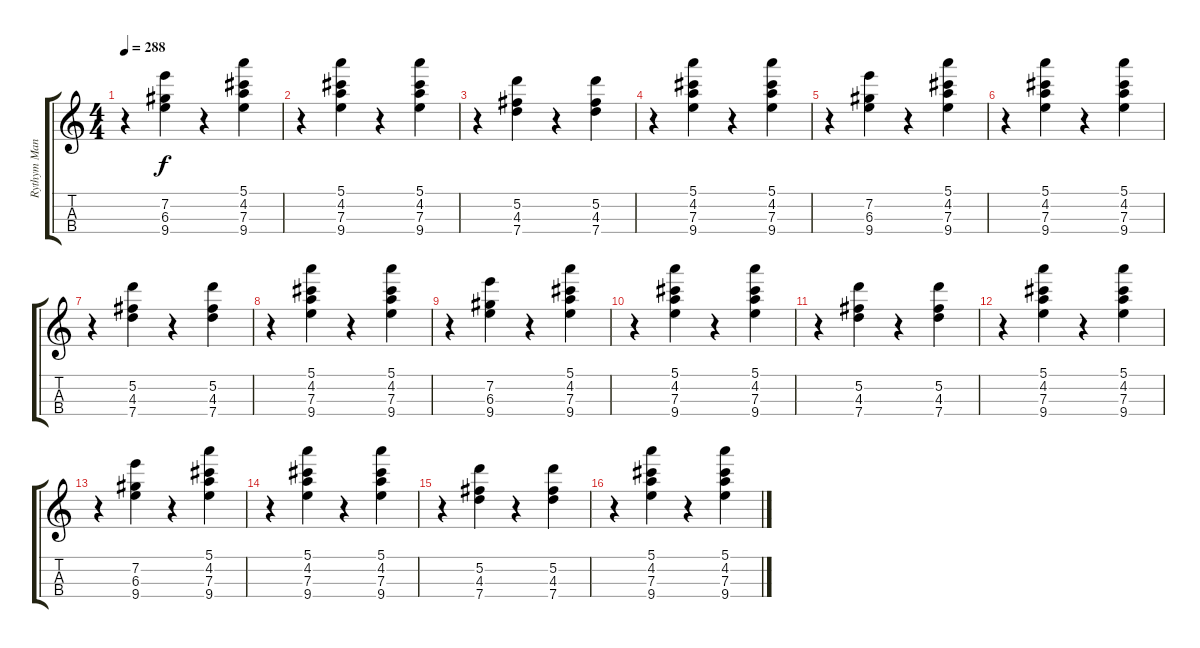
\track ("Rythym Mandolin" "Rythym Man") {instrument banjo}
\staff {score tabs}
\tuning (E5 A4 D4 G3) {hide}
\displaytranspose 12
\ts (4 4)
\tempo 288
\clef g2
\ks c
r.4{dy f} (7.2 6.3 9.4).4 r.4 (5.1 4.2 7.3 9.4).4 |
r.4 (5.1 4.2 7.3 9.4).4 r.4 (5.1 4.2 7.3 9.4).4 |
r.4 (5.2 4.3 7.4).4 r.4 (5.2 4.3 7.4).4 |
r.4 (5.1 4.2 7.3 9.4).4 r.4 (5.1 4.2 7.3 9.4).4 |
r.4 (7.2 6.3 9.4).4 r.4 (5.1 4.2 7.3 9.4).4 |
r.4 (5.1 4.2 7.3 9.4).4 r.4 (5.1 4.2 7.3 9.4).4 |
r.4 (5.2 4.3 7.4).4 r.4 (5.2 4.3 7.4).4 |
r.4 (5.1 4.2 7.3 9.4).4 r.4 (5.1 4.2 7.3 9.4).4 |
r.4 (7.2 6.3 9.4).4 r.4 (5.1 4.2 7.3 9.4).4 |
r.4 (5.1 4.2 7.3 9.4).4 r.4 (5.1 4.2 7.3 9.4).4 |
r.4 (5.2 4.3 7.4).4 r.4 (5.2 4.3 7.4).4 |
r.4 (5.1 4.2 7.3 9.4).4 r.4 (5.1 4.2 7.3 9.4).4 |
r.4 (7.2 6.3 9.4).4 r.4 (5.1 4.2 7.3 9.4).4 |
r.4 (5.1 4.2 7.3 9.4).4 r.4 (5.1 4.2 7.3 9.4).4 |
r.4 (5.2 4.3 7.4).4 r.4 (5.2 4.3 7.4).4 |
r.4 (5.1 4.2 7.3 9.4).4 r.4 (5.1 4.2 7.3 9.4).4
